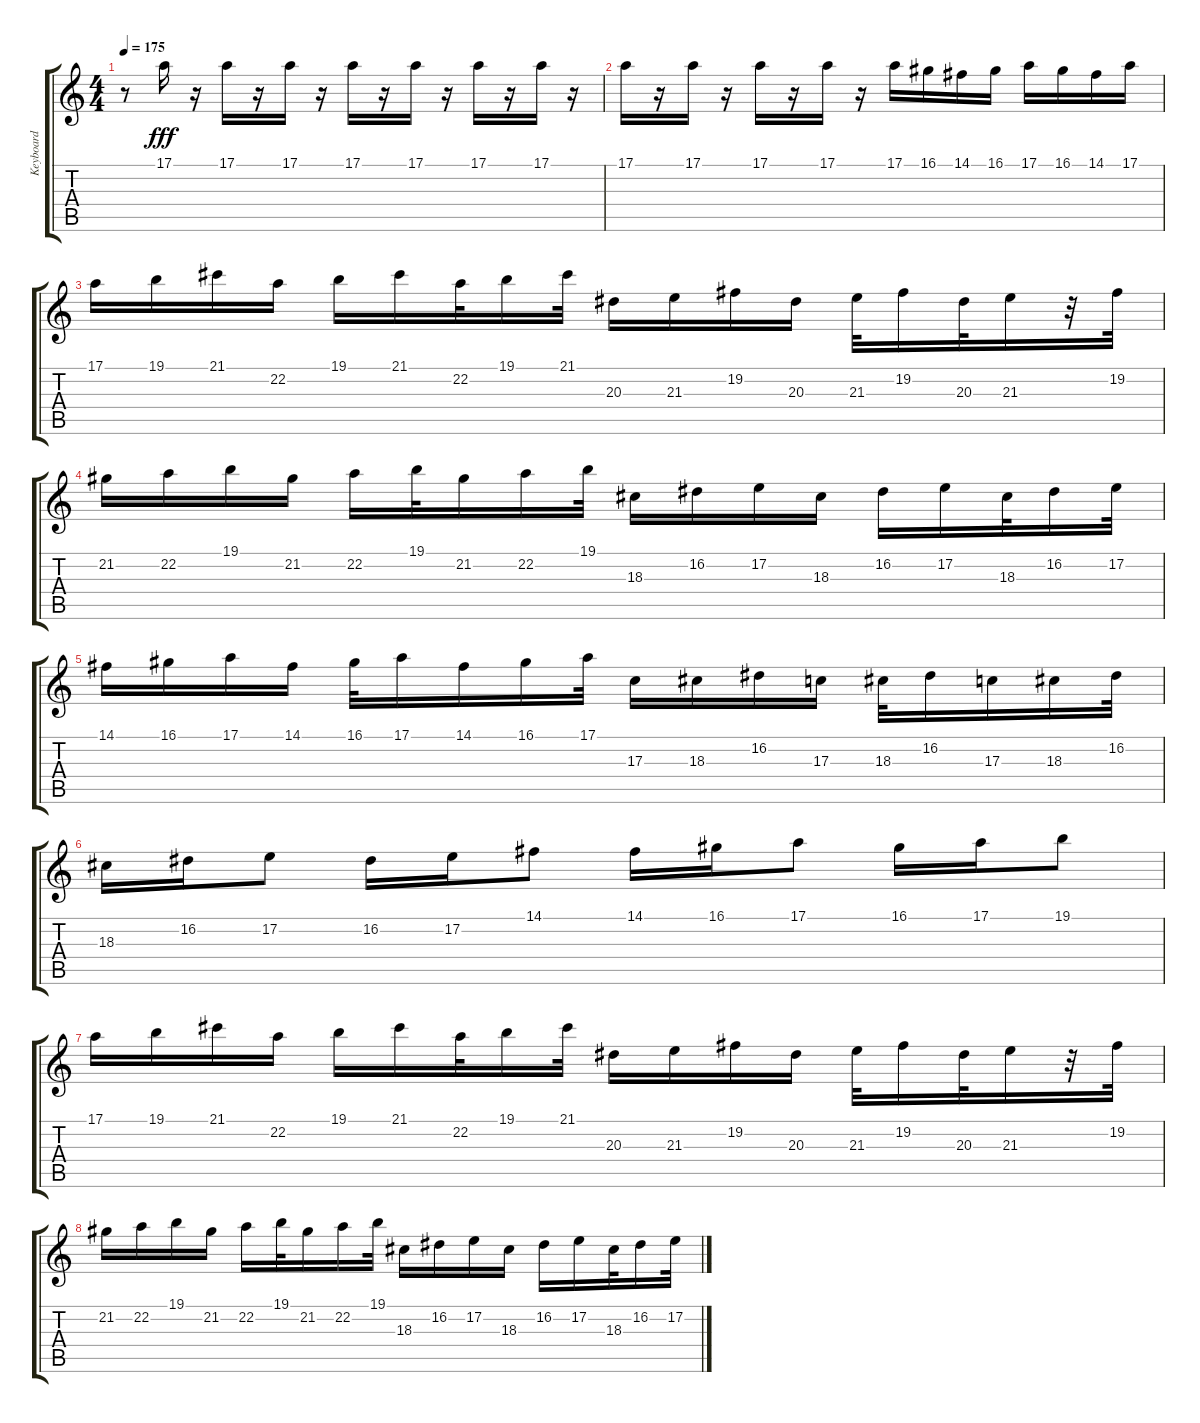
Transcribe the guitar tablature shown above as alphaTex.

\track ("Keyboard" "Keyboard") {instrument harpsichord}
\staff {score tabs}
\tuning (E4 B3 G3 D3 A2 E2) {hide}
\ts (4 4)
\tempo 175
\clef g2
\ks c
r.8{dy fff} 17.1.16 r.16 17.1.16 r.16 17.1.16 r.16 17.1.16 r.16 17.1.16 r.16 17.1.16 r.16 17.1.16 r.16 |
17.1.16 r.16 17.1.16 r.16 17.1.16 r.16 17.1.16 r.16 17.1.16 16.1.16 14.1.16 16.1.16 17.1.16 16.1.16 14.1.16 17.1.16 |
17.1.16 19.1.16 21.1.16 22.2.16 19.1.16 21.1.16 22.2.32 19.1.16 21.1.32 20.3.16 21.3.16 19.2.16 20.3.16 21.3.32 19.2.16 20.3.32 21.3.16 r.32 19.2.32 |
21.2.16 22.2.16 19.1.16 21.2.16 22.2.16 19.1.32 21.2.16 22.2.16 19.1.32 18.3.16 16.2.16 17.2.16 18.3.16 16.2.16 17.2.16 18.3.32 16.2.16 17.2.32 |
14.1.16 16.1.16 17.1.16 14.1.16 16.1.32 17.1.16 14.1.16 16.1.16 17.1.32 17.3.16 18.3.16 16.2.16 17.3.16 18.3.32 16.2.16 17.3.16 18.3.16 16.2.32 |
18.3.16 16.2.16 17.2.8 16.2.16 17.2.16 14.1.8 14.1.16 16.1.16 17.1.8 16.1.16 17.1.16 19.1.8 |
17.1.16 19.1.16 21.1.16 22.2.16 19.1.16 21.1.16 22.2.32 19.1.16 21.1.32 20.3.16 21.3.16 19.2.16 20.3.16 21.3.32 19.2.16 20.3.32 21.3.16 r.32 19.2.32 |
21.2.16 22.2.16 19.1.16 21.2.16 22.2.16 19.1.32 21.2.16 22.2.16 19.1.32 18.3.16 16.2.16 17.2.16 18.3.16 16.2.16 17.2.16 18.3.32 16.2.16 17.2.32
